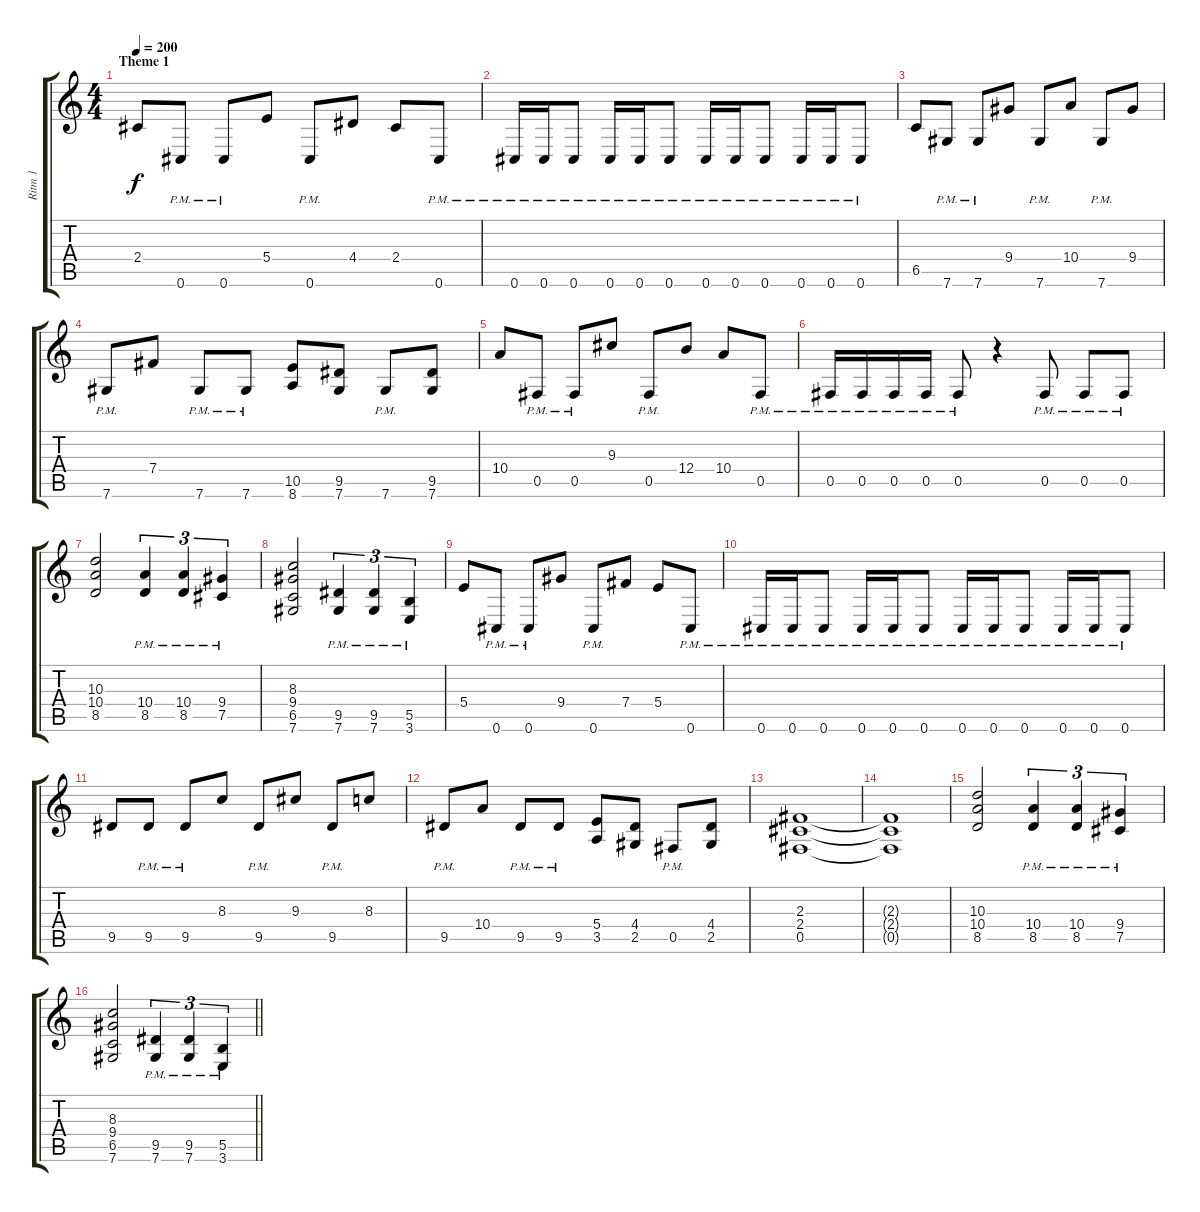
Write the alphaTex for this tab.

\track ("Ritm 1" "Ritm 1") {instrument distortionguitar}
\staff {score tabs}
\tuning (Db4 Ab3 E3 B2 Gb2 Db2) {hide}
\ts (4 4)
\section ("" "Theme 1")
\tempo 200
\clef g2
\ks c
2.4.8{dy f} 0.6{pm}.8 0.6{pm}.8 5.4.8 0.6{pm}.8 4.4.8 2.4.8 0.6{pm}.8 |
0.6{pm}.16 0.6{pm}.16 0.6{pm}.8 0.6{pm}.16 0.6{pm}.16 0.6{pm}.8 0.6{pm}.16 0.6{pm}.16 0.6{pm}.8 0.6{pm}.16 0.6{pm}.16 0.6{pm}.8 |
6.5.8 7.6{pm}.8 7.6{pm}.8 9.4.8 7.6{pm}.8 10.4.8 7.6{pm}.8 9.4.8 |
7.6{pm}.8 7.4.8 7.6{pm}.8 7.6{pm}.8 (10.5 8.6).8 (9.5 7.6).8 7.6{pm}.8 (9.5 7.6).8 |
10.4.8 0.5{pm}.8 0.5{pm}.8 9.3.8 0.5{pm}.8 12.4.8 10.4.8 0.5{pm}.8 |
0.5{pm}.16 0.5{pm}.16 0.5{pm}.16 0.5{pm}.16 0.5{pm}.8 r.4 0.5{pm}.8 0.5{pm}.8 0.5{pm}.8 |
(10.3 10.4 8.5).2 (10.4{pm} 8.5{pm}).4{tu (3 2)} (10.4{pm} 8.5{pm}).4{tu (3 2)} (9.4{pm} 7.5{pm}).4{tu (3 2)} |
(8.3 9.4 6.5 7.6).2 (9.5{pm} 7.6{pm}).4{tu (3 2)} (9.5{pm} 7.6{pm}).4{tu (3 2)} (5.5{pm} 3.6{pm}).4{tu (3 2)} |
5.4.8 0.6{pm}.8 0.6{pm}.8 9.4.8 0.6{pm}.8 7.4.8 5.4.8 0.6{pm}.8 |
0.6{pm}.16 0.6{pm}.16 0.6{pm}.8 0.6{pm}.16 0.6{pm}.16 0.6{pm}.8 0.6{pm}.16 0.6{pm}.16 0.6{pm}.8 0.6{pm}.16 0.6{pm}.16 0.6{pm}.8 |
9.5.8 9.5{pm}.8 9.5{pm}.8 8.3.8 9.5{pm}.8 9.3.8 9.5{pm}.8 8.3.8 |
9.5{pm}.8 10.4.8 9.5{pm}.8 9.5{pm}.8 (5.4 3.5).8 (4.4 2.5).8 0.5{pm}.8 (4.4 2.5).8 |
(2.3 2.4 0.5).1 |
(2.3{t} 2.4{t} 0.5{t}).1 |
(10.3 10.4 8.5).2 (10.4{pm} 8.5{pm}).4{tu (3 2)} (10.4{pm} 8.5{pm}).4{tu (3 2)} (9.4{pm} 7.5{pm}).4{tu (3 2)} |
\barLineRight lightlight
(8.3 9.4 6.5 7.6).2 (9.5{pm} 7.6{pm}).4{tu (3 2)} (9.5{pm} 7.6{pm}).4{tu (3 2)} (5.5{pm} 3.6{pm}).4{tu (3 2)}
